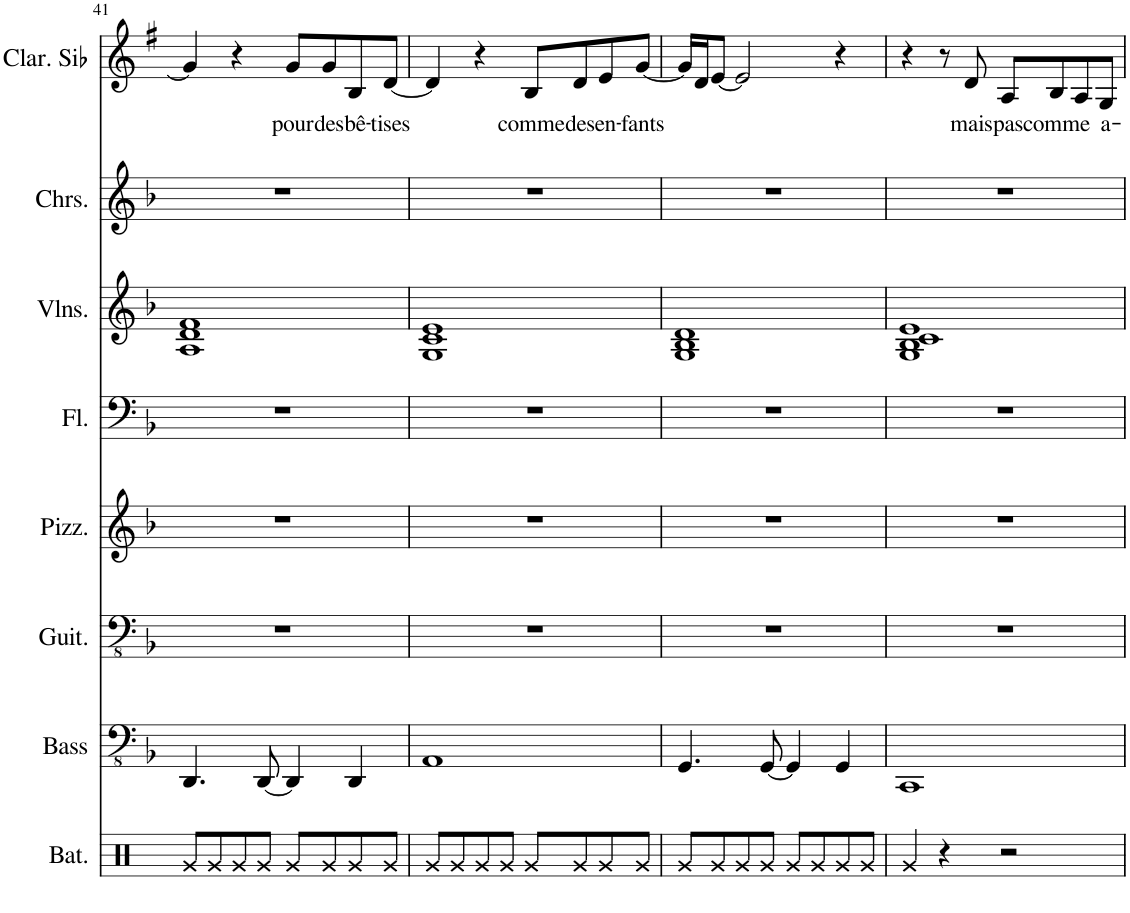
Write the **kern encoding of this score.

**kern	**kern	**kern	**kern	**kern	**kern	**kern	**kern	**text
*part8	*part7	*part6	*part5	*part4	*part3	*part2	*part1	*part1
*staff8	*staff7	*staff6	*staff5	*staff4	*staff3	*staff2	*staff1	*staff1
*I"Batterie	*I"Basse acoustique	*I"Guitare mute	*I"Pizzicato	*I"Flûte	*I"Violons	*I"Choeurs	*I"Clarinette en Sib	*
*I'Bat.	*I'Bass	*I'Guit.	*I'Pizz.	*I'Fl.	*I'Vlns.	*I'Chrs.	*I'Clar. Sib	*
!!LO:PB:g=z
*clefX	*clefFv4	*clefFv4	*clefG2	*clefF4	*clefG2	*clefG2	*clefG2	*
*	*	*	*	*	*	*	*Trd1c2	*
*k[]	*k[b-]	*k[b-]	*k[b-]	*k[b-]	*k[b-]	*k[b-]	*k[f#]	*
*M4/4	*M4/4	*M4/4	*M4/4	*M4/4	*M4/4	*M4/4	*M4/4	*
=41	=41	=41	=41	=41	=41	=41	=41	=41
8Rg/L	4.DDD/	1r	1r	1r	1A 1d 1f	1r	4g/]	.
8Rg/	.	.	.	.	.	.	.	.
8Rg/	.	.	.	.	.	.	4r	.
8Rg/J	[8DDD/	.	.	.	.	.	.	.
!	!	!	!	!	!	!	!	!LO:LY:b
8Rg/L	4DDD/]	.	.	.	.	.	8g/L	pour
!	!	!	!	!	!	!	!	!LO:LY:b
8Rg/	.	.	.	.	.	.	8g/	des
!	!	!	!	!	!	!	!	!LO:LY:b
8Rg/	4DDD/	.	.	.	.	.	8B/	bê-
!	!	!	!	!	!	!	!	!LO:LY:b
8Rg/J	.	.	.	.	.	.	[8d/J	-tises
=42	=42	=42	=42	=42	=42	=42	=42	=42
8Rg/L	1AAA	1r	1r	1r	1G 1c 1e	1r	4d/]	.
8Rg/	.	.	.	.	.	.	.	.
8Rg/	.	.	.	.	.	.	4r	.
8Rg/J	.	.	.	.	.	.	.	.
!	!	!	!	!	!	!	!	!LO:LY:b
8Rg/L	.	.	.	.	.	.	8B/L	comme
!	!	!	!	!	!	!	!	!LO:LY:b
8Rg/	.	.	.	.	.	.	8d/	des
!	!	!	!	!	!	!	!	!LO:LY:b
8Rg/	.	.	.	.	.	.	8e/	en-
!	!	!	!	!	!	!	!	!LO:LY:b
8Rg/J	.	.	.	.	.	.	[8g/J	-fants
=43	=43	=43	=43	=43	=43	=43	=43	=43
8Rg/L	4.GGG/	1r	1r	1r	1G 1B- 1d	1r	16g/LL]	.
.	.	.	.	.	.	.	16d/J	.
8Rg/	.	.	.	.	.	.	[8e/J	.
8Rg/	.	.	.	.	.	.	2e/]	.
8Rg/J	[8GGG/	.	.	.	.	.	.	.
8Rg/L	4GGG/]	.	.	.	.	.	.	.
8Rg/	.	.	.	.	.	.	.	.
8Rg/	4GGG/	.	.	.	.	.	4r	.
8Rg/J	.	.	.	.	.	.	.	.
=44	=44	=44	=44	=44	=44	=44	=44	=44
4Rg/	1CCC	1r	1r	1r	1G 1B- 1c 1e	1r	4r	.
4r	.	.	.	.	.	.	8r	.
!	!	!	!	!	!	!	!	!LO:LY:b
.	.	.	.	.	.	.	8d/	mais
!	!	!	!	!	!	!	!	!LO:LY:b
2r	.	.	.	.	.	.	8A/L	pas
!	!	!	!	!	!	!	!	!LO:LY:b
.	.	.	.	.	.	.	8B/	comme
.	.	.	.	.	.	.	8A/	.
!	!	!	!	!	!	!	!	!LO:LY:b
.	.	.	.	.	.	.	8G/J	a-
=	=	=	=	=	=	=	=	=
*-	*-	*-	*-	*-	*-	*-	*-	*-
